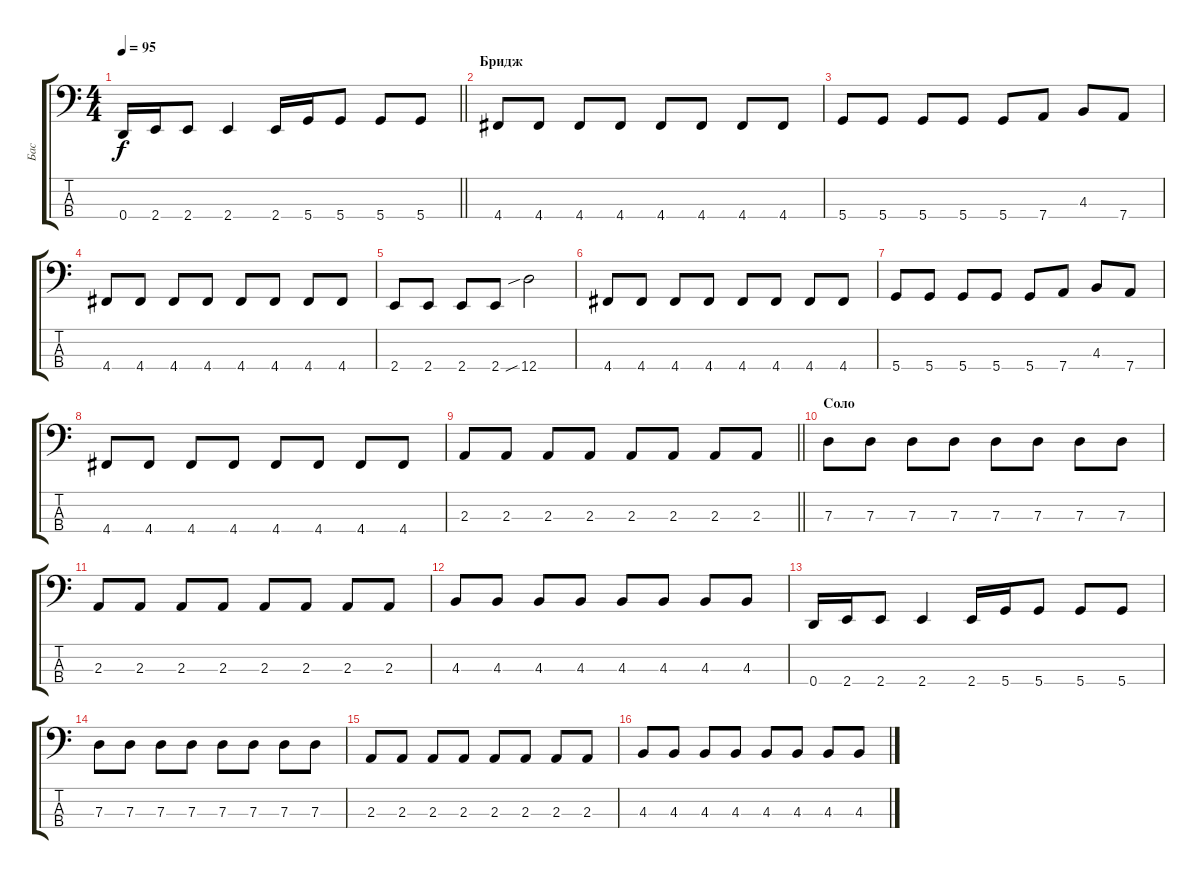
\track ("Бас" "Бас") {instrument electricbassfinger}
\staff {score tabs}
\tuning (F2 C2 G1 D1) {hide}
\ts (4 4)
\tempo 95
\clef f4
\barLineRight lightlight
\ks c
0.4.16{dy f} 2.4.16 2.4.8 2.4.4 2.4.16 5.4.16 5.4.8 5.4.8 5.4.8 |
\section ("" "Бридж")
4.4.8 4.4.8 4.4.8 4.4.8 4.4.8 4.4.8 4.4.8 4.4.8 |
5.4.8 5.4.8 5.4.8 5.4.8 5.4.8 7.4.8 4.3.8 7.4.8 |
4.4.8 4.4.8 4.4.8 4.4.8 4.4.8 4.4.8 4.4.8 4.4.8 |
2.4.8 2.4.8 2.4.8 2.4.8 12.4{sib}.2 |
4.4.8 4.4.8 4.4.8 4.4.8 4.4.8 4.4.8 4.4.8 4.4.8 |
5.4.8 5.4.8 5.4.8 5.4.8 5.4.8 7.4.8 4.3.8 7.4.8 |
4.4.8 4.4.8 4.4.8 4.4.8 4.4.8 4.4.8 4.4.8 4.4.8 |
\barLineRight lightlight
2.3.8 2.3.8 2.3.8 2.3.8 2.3.8 2.3.8 2.3.8 2.3.8 |
\section ("" "Соло")
7.3.8 7.3.8 7.3.8 7.3.8 7.3.8 7.3.8 7.3.8 7.3.8 |
2.3.8 2.3.8 2.3.8 2.3.8 2.3.8 2.3.8 2.3.8 2.3.8 |
4.3.8 4.3.8 4.3.8 4.3.8 4.3.8 4.3.8 4.3.8 4.3.8 |
0.4.16 2.4.16 2.4.8 2.4.4 2.4.16 5.4.16 5.4.8 5.4.8 5.4.8 |
7.3.8 7.3.8 7.3.8 7.3.8 7.3.8 7.3.8 7.3.8 7.3.8 |
2.3.8 2.3.8 2.3.8 2.3.8 2.3.8 2.3.8 2.3.8 2.3.8 |
4.3.8 4.3.8 4.3.8 4.3.8 4.3.8 4.3.8 4.3.8 4.3.8
